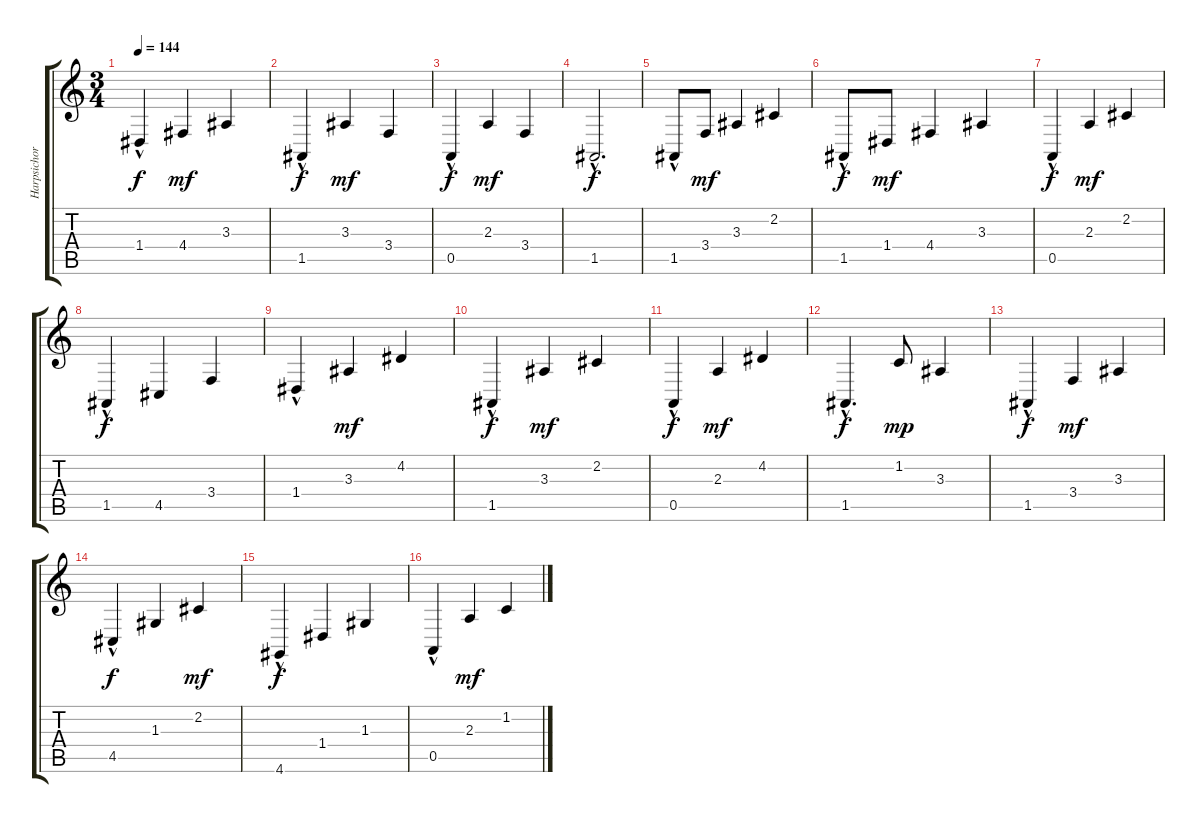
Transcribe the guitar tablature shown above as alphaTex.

\track ("Harpsichord" "Harpsichor") {instrument harpsichord}
\staff {score tabs}
\tuning (E4 B3 G3 D3 A2 E2) {hide}
\ts (3 4)
\tempo 144
\clef g2
\ks c
1.4{hac}.4{dy f} 4.4.4{dy mf} 3.3.4 |
1.5{hac}.4{dy f} 3.3.4{dy mf} 3.4.4 |
0.5{hac}.4{dy f} 2.3.4{dy mf} 3.4.4 |
1.5{hac}.2{d dy f} |
1.5{hac}.8 3.4.8{dy mf} 3.3.4 2.2.4 |
1.5{hac}.8{dy f} 1.4.8{dy mf} 4.4.4 3.3.4 |
0.5{hac}.4{dy f} 2.3.4{dy mf} 2.2.4 |
1.5{hac}.4{dy f} 4.5.4 3.4.4 |
1.4{hac}.4 3.3.4{dy mf} 4.2.4 |
1.5{hac}.4{dy f} 3.3.4{dy mf} 2.2.4 |
0.5{hac}.4{dy f} 2.3.4{dy mf} 4.2.4 |
1.5{hac}.4{d dy f} 1.2.8{dy mp} 3.3.4 |
1.5{hac}.4{dy f} 3.4.4{dy mf} 3.3.4 |
4.5{hac}.4{dy f} 1.3.4 2.2.4{dy mf} |
4.6{hac}.4{dy f} 1.4.4 1.3.4 |
0.5{hac}.4 2.3.4{dy mf} 1.2.4
